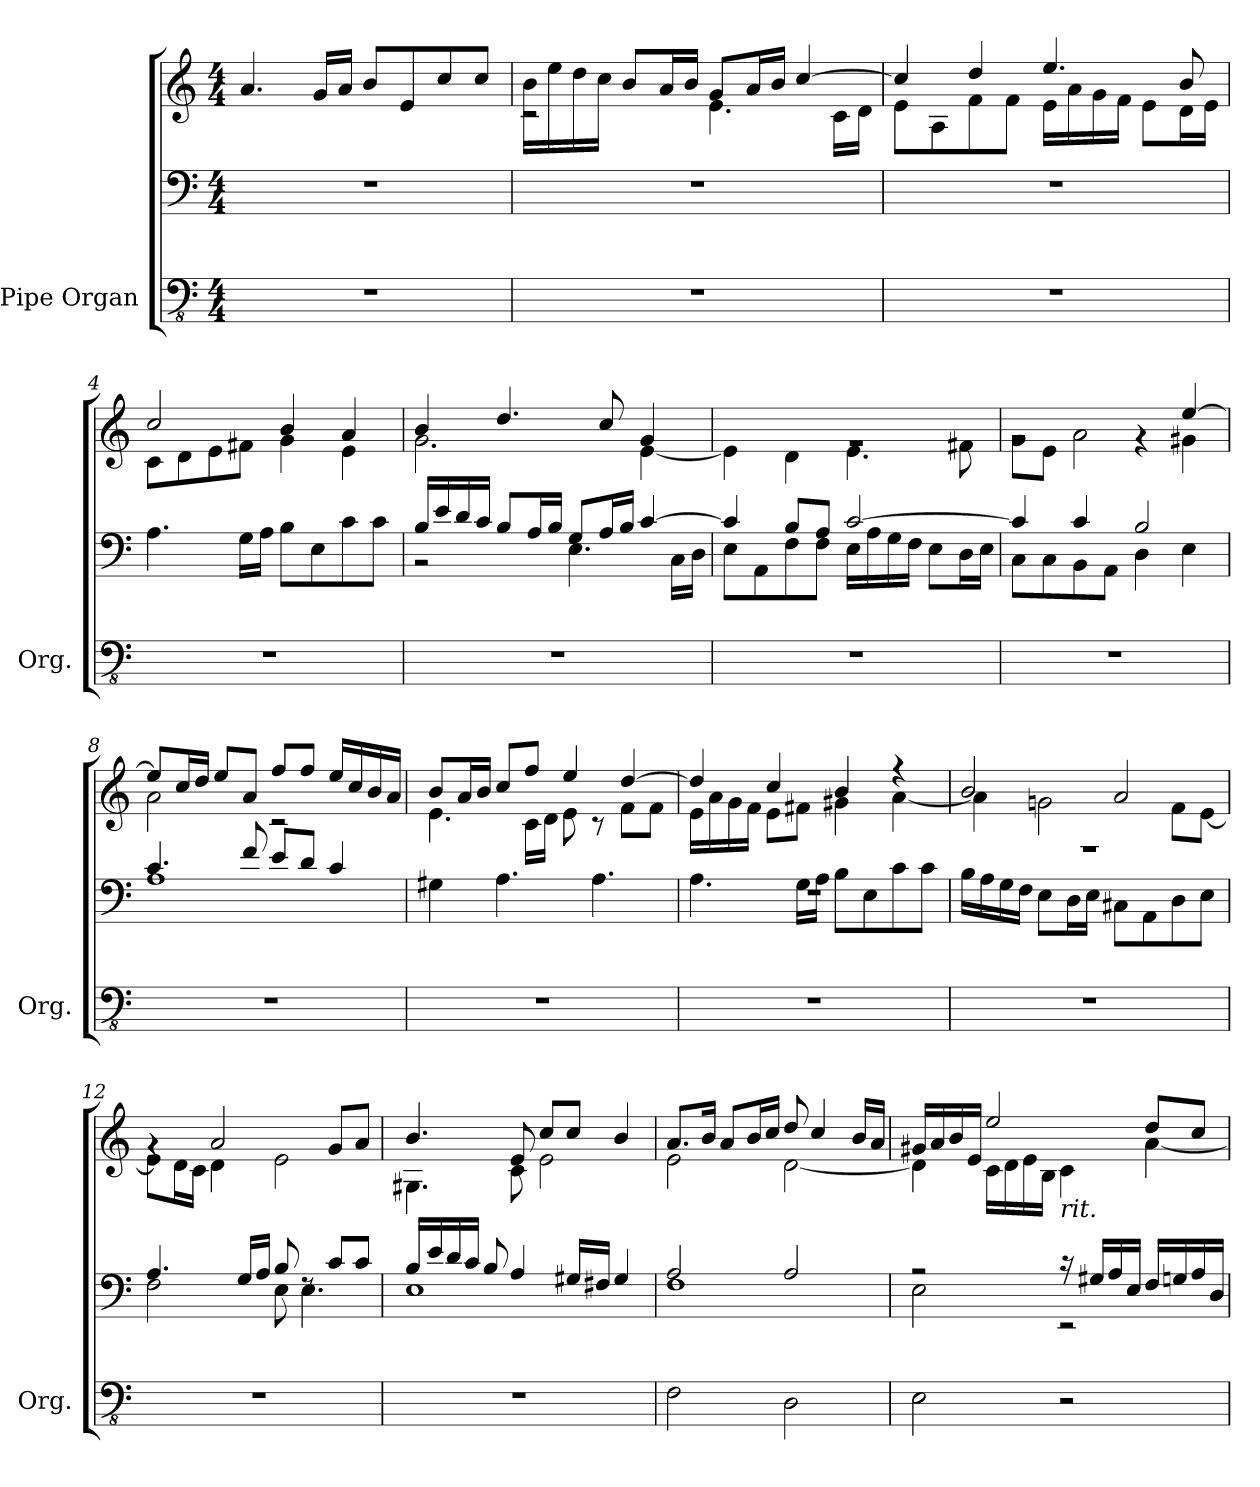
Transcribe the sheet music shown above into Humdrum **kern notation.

**kern	**kern	**kern
*part1	*part1	*part1
*staff3	*staff2	*staff1
*I"Pipe Organ	*	*
*I'Org.	*	*
*clefFv4	*clefF4	*clefG2
*k[]	*k[]	*k[]
*M4/4	*M4/4	*M4/4
*MM115	*MM115	*MM115
=1	=1	=1
1r	1r	4.a/
.	.	16g/LL
.	.	16a/JJ
.	.	8b/L
.	.	8e/
.	.	8cc/
.	.	8cc/J
=2	=2	=2
*	*	*^
1r	1r	16b\LL	2rc
.	.	16ee\	.
.	.	16dd\	.
.	.	16cc\JJ	.
.	.	8b/L	.
.	.	16a/L	.
.	.	16b/JJ	.
.	.	8g/L	4.e\
.	.	16a/L	.
.	.	16b/JJ	.
.	.	[4cc/	.
.	.	.	16c\LL
.	.	.	16d\JJ
=3	=3	=3	=3
1r	1r	4cc/]	8e\L
.	.	.	8A\
.	.	4dd/	8f\
.	.	.	8f\J
.	.	4.ee/	16e\LL
.	.	.	16a\
.	.	.	16g\
.	.	.	16f\JJ
.	.	.	8e\L
.	.	8b/	16d\L
.	.	.	16e\JJ
=4	=4	=4	=4
1r	4.A\	2cc/	8c\L
.	.	.	8d\
.	.	.	8e\
.	16G\LL	.	8f#X\J
.	16A\JJ	.	.
.	8B\L	4b/	4g\
.	8E\	.	.
.	8c\	4a/	4e\
.	8c\J	.	.
!!LO:LB:g=z	!!
=5	=5	=5	=5
*	*^	*	*
1r	16B/LL	2r	4b/	2.g\
.	16e/	.	.	.
.	16d/	.	.	.
.	16c/JJ	.	.	.
.	8B/L	.	4.dd/	.
.	16A/L	.	.	.
.	16B/JJ	.	.	.
.	8G/L	4.E\	.	.
.	16A/L	.	8cc/	.
.	16B/JJ	.	.	.
.	[4c/	.	4g/	[4e\
.	.	16C\LL	.	.
.	.	16D\JJ	.	.
=6	=6	=6	=6	=6
1r	4c/]	8E\L	1rg	4e\]
.	.	8AA\	.	.
.	8B/L	8F\	.	4d\
.	8A/J	8F\J	.	.
.	[2c/	16E\LL	.	4.e\
.	.	16A\	.	.
.	.	16G\	.	.
.	.	16F\JJ	.	.
.	.	8E\L	.	.
.	.	16D\L	.	8f#X\
.	.	16E\JJ	.	.
=7	=7	=7	=7	=7
1r	4c/]	8C\L	2rg	8g\L
.	.	8C\	.	8e\J
.	4c/	8BB\	.	2a\
.	.	8AA\J	.	.
.	2B/	4D\	4rg	.
.	.	4E\	[4ee/	4g#X\
=8	=8	=8	=8	=8
1r	4.c/	1A	8ee/L]	2a\
.	.	.	16cc/L	.
.	.	.	16dd/JJ	.
.	.	.	8ee/L	.
.	8f/	.	8a/J	.
.	8e/L	.	8ff/L	2r
.	8d/J	.	8ff/J	.
.	4c/	.	16ee/LL	.
.	.	.	16cc/	.
.	.	.	16b/	.
.	.	.	16a/JJ	.
*	*v	*v	*	*
=9	=9	=9	=9
1r	4G#X\	8b/L	4.e\
.	.	16a/L	.
.	.	16b/JJ	.
.	4.A\	8cc/L	.
.	.	8ff/J	16c\LL
.	.	.	16d\JJ
.	.	4ee/	8e\
.	4.A\	.	8r
.	.	[4dd/	8f\L
.	.	.	8f\J
!!LO:LB:g=z	!!
=10	=10	=10	=10
*	*^	*	*
1r	1rF	4.A\	4dd/]	16e\LL
.	.	.	.	16a\
.	.	.	.	16g\
.	.	.	.	16f\JJ
.	.	.	4cc/	8e\L
.	.	16G\LL	.	8f#X\J
.	.	16A\JJ	.	.
.	.	8B\L	4b/	4g#X\
.	.	8E\	.	.
.	.	8c\	4r	[4a\
.	.	8c\J	.	.
=11	=11	=11	=11	=11
1r	1r	16B\LL	2b/	4a\]
.	.	16A\	.	.
.	.	16G\	.	.
.	.	16F\JJ	.	.
.	.	8E\L	.	2gn\
.	.	16D\L	.	.
.	.	16E\JJ	.	.
.	.	8C#X\L	2a/	.
.	.	8AA\	.	.
.	.	8D\	.	8f\L
.	.	8E\J	.	[8e\J
=12	=12	=12	=12	=12
1r	4.A/	2F\	4rg	8e\L]
.	.	.	.	16d\L
.	.	.	.	16c\JJ
.	.	.	2a/	4d\
.	16G/LL	.	.	.
.	16A/JJ	.	.	.
.	8B/	8E\	.	2e\
.	8rF	4.E\	.	.
.	8c/L	.	8g/L	.
.	8c/J	.	8a/J	.
=13	=13	=13	=13	=13
*	*	*	*MM110	*
1r	16B/LL	1E	4.b/	4.G#X\
.	16e/	.	.	.
.	16d/	.	.	.
.	16c/JJ	.	.	.
.	8B/	.	.	.
.	4A/	.	8e/	8c\
*	*	*	*MM90	*
.	.	.	8cc/L	2e\
.	16G#X/LL	.	8cc/J	.
.	16F#X/JJ	.	.	.
*	*	*	*MM80	*
.	4G#/	.	4b/	.
!!LO:PB:g=z	!!
=14	=14	=14	=14	=14
*	*	*	*MM50	*
2FF\	2A/	1F	8.a/L	2e\
.	.	.	16b/Jk	.
.	.	.	8a/L	.
.	.	.	16b/L	.
.	.	.	16cc/JJ	.
2DD\	2A/	.	8dd/	[2d\
.	.	.	4cc/	.
.	.	.	16b/LL	.
.	.	.	16a/JJ	.
=15	=15	=15	=15	=15
2EE\	2r	2E\	16g#X/LL	4d\]
.	.	.	16a/	.
.	.	.	16b/	.
.	.	.	16e/JJ	.
.	.	.	2ee/	16c\LL
.	.	.	.	16d\
.	.	.	.	16e\
.	.	.	.	16B\JJ
*	*	*	*MM45	*
!	!	!	!	!LO:TX:b:i:t=rit.
2r	16r	2r	.	4c\
.	16G#X/LL	.	.	.
.	16A/	.	.	.
.	16E/JJ	.	.	.
.	16F/LL	.	8dd/L	[4a\
.	16Gn/	.	.	.
.	16A/	.	8cc/J	.
.	16D/JJ	.	.	.
*	*v	*v	*	*
*	*	*v	*v
=	=	=
*-	*-	*-
